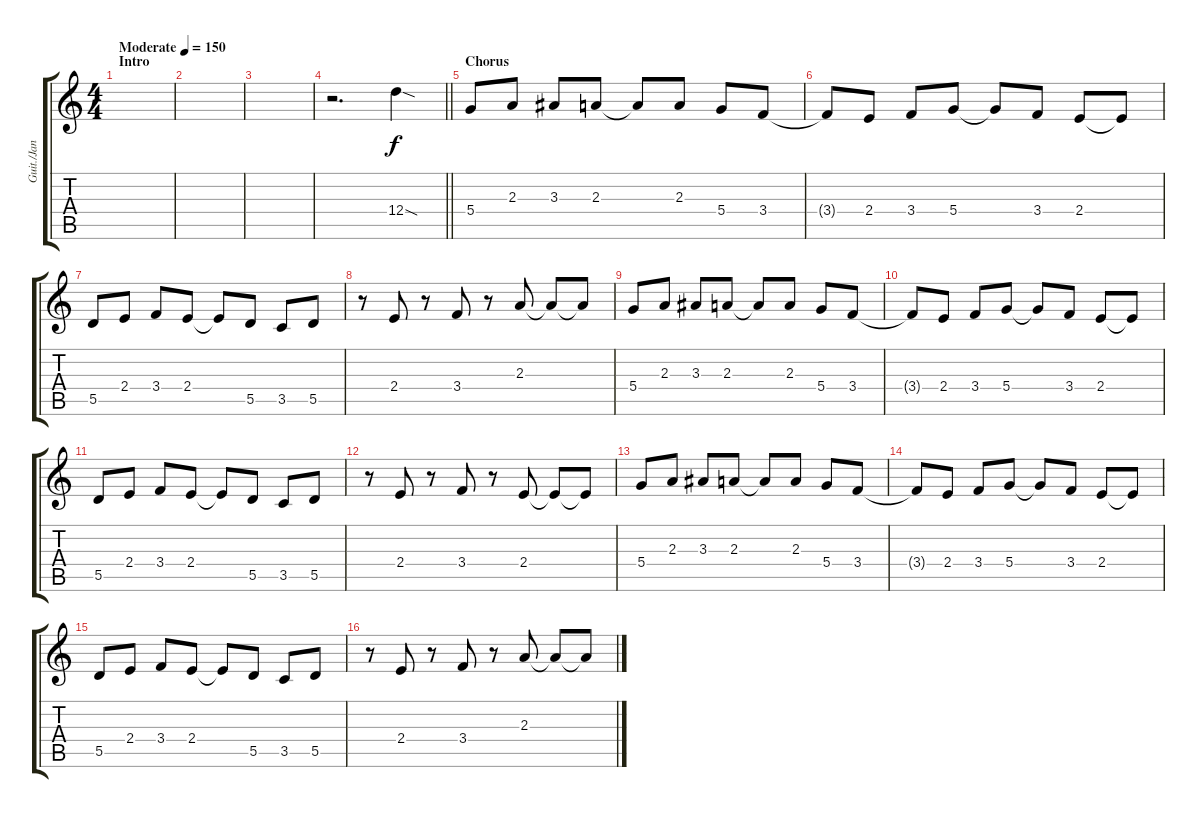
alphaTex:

\track ("Guit./Jan" "Guit./Jan") {instrument distortionguitar}
\staff {score tabs}
\tuning (E4 B3 G3 D3 A2 D2) {hide}
\ts (4 4)
\section ("" "Intro")
\tempo (150 "Moderate")
\clef g2
\ks c
|
|
|
\barLineRight lightlight
r.2{d} 12.4{sod}.4 |
\section ("" "Chorus")
5.4.8 2.3.8 3.3.8 2.3.8 2.3{t}.8 2.3.8 5.4.8 3.4.8 |
3.4{t}.8 2.4.8 3.4.8 5.4.8 5.4{t}.8 3.4.8 2.4.8 2.4{t}.8 |
5.5.8 2.4.8 3.4.8 2.4.8 2.4{t}.8 5.5.8 3.5.8 5.5.8 |
r.8 2.4.8 r.8 3.4.8 r.8 2.3.8 2.3{t}.8 2.3{t}.8 |
5.4.8 2.3.8 3.3.8 2.3.8 2.3{t}.8 2.3.8 5.4.8 3.4.8 |
3.4{t}.8 2.4.8 3.4.8 5.4.8 5.4{t}.8 3.4.8 2.4.8 2.4{t}.8 |
5.5.8 2.4.8 3.4.8 2.4.8 2.4{t}.8 5.5.8 3.5.8 5.5.8 |
r.8 2.4.8 r.8 3.4.8 r.8 2.4.8 2.4{t}.8 2.4{t}.8 |
5.4.8 2.3.8 3.3.8 2.3.8 2.3{t}.8 2.3.8 5.4.8 3.4.8 |
3.4{t}.8 2.4.8 3.4.8 5.4.8 5.4{t}.8 3.4.8 2.4.8 2.4{t}.8 |
5.5.8 2.4.8 3.4.8 2.4.8 2.4{t}.8 5.5.8 3.5.8 5.5.8 |
r.8 2.4.8 r.8 3.4.8 r.8 2.3.8 2.3{t}.8 2.3{t}.8
